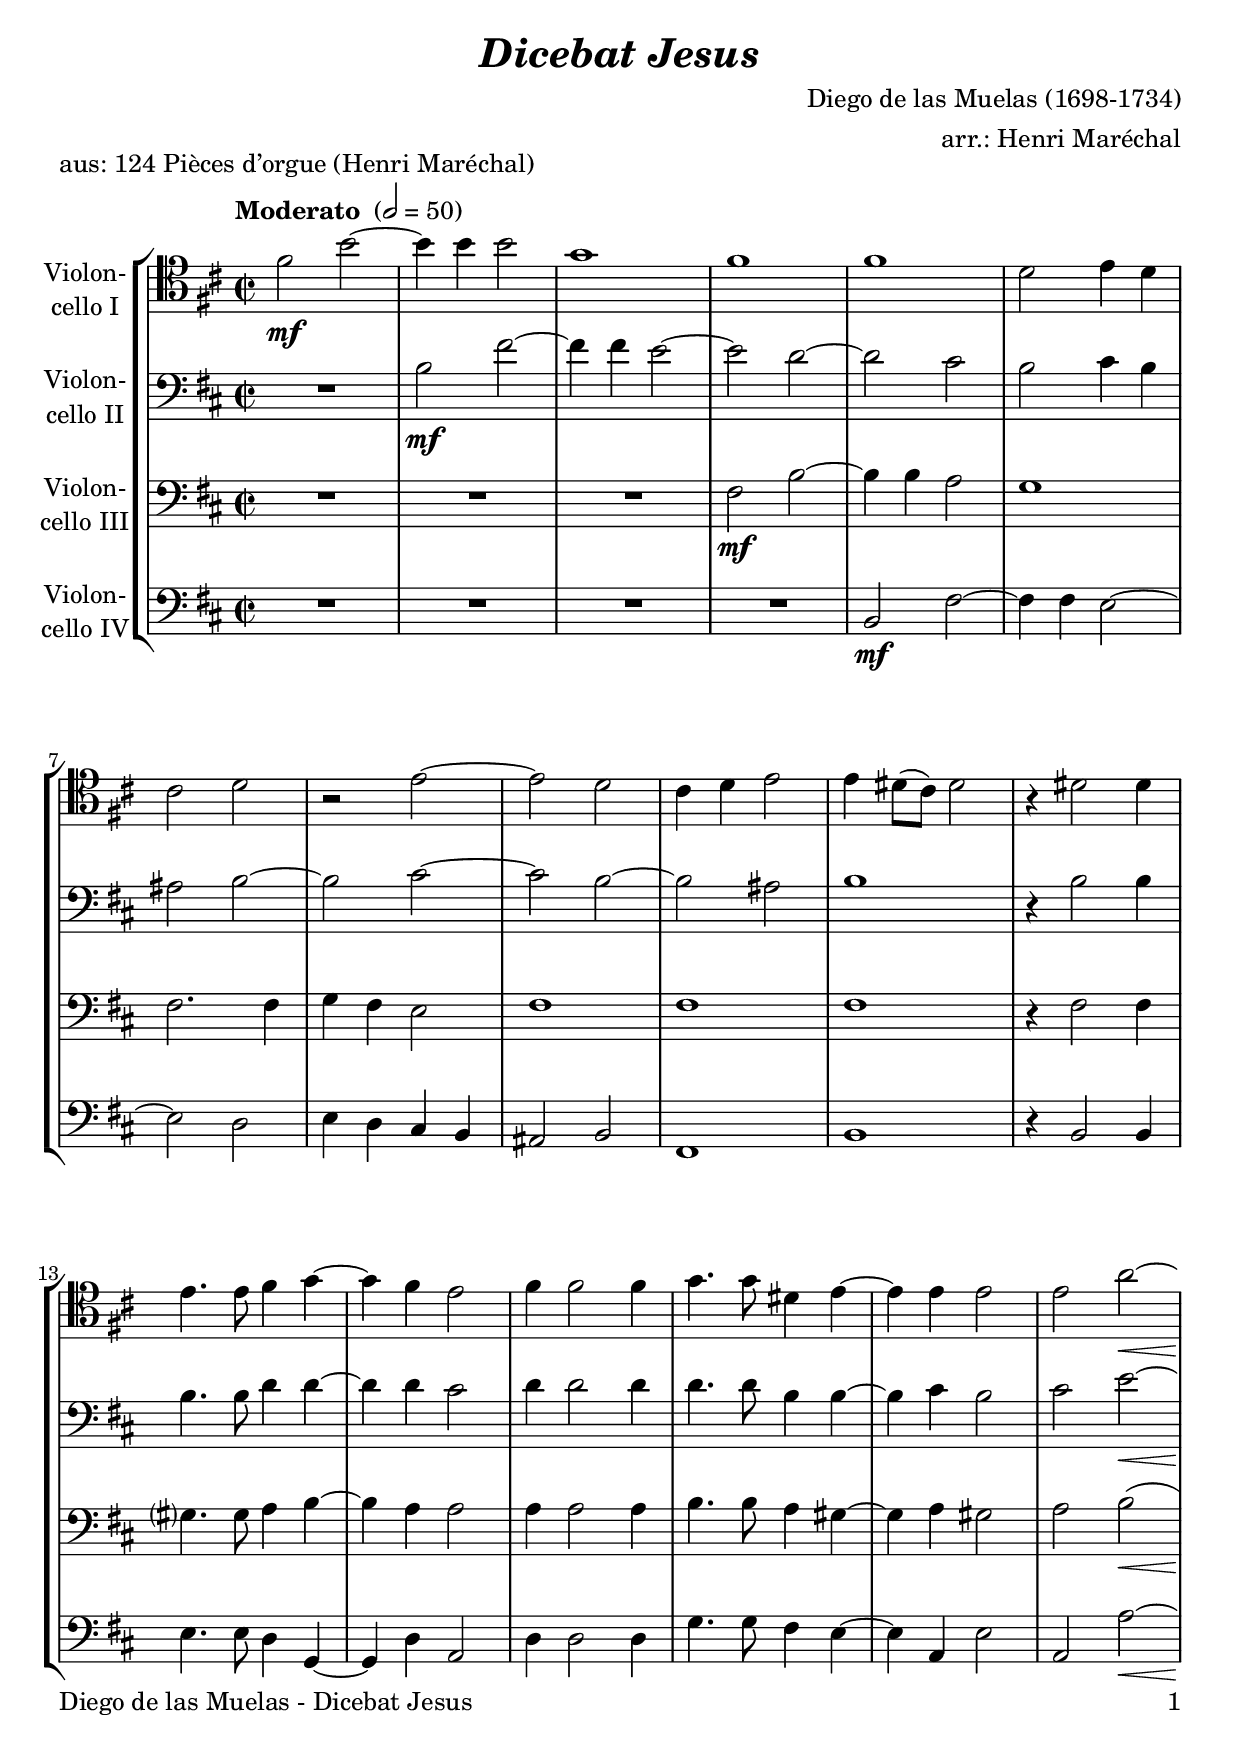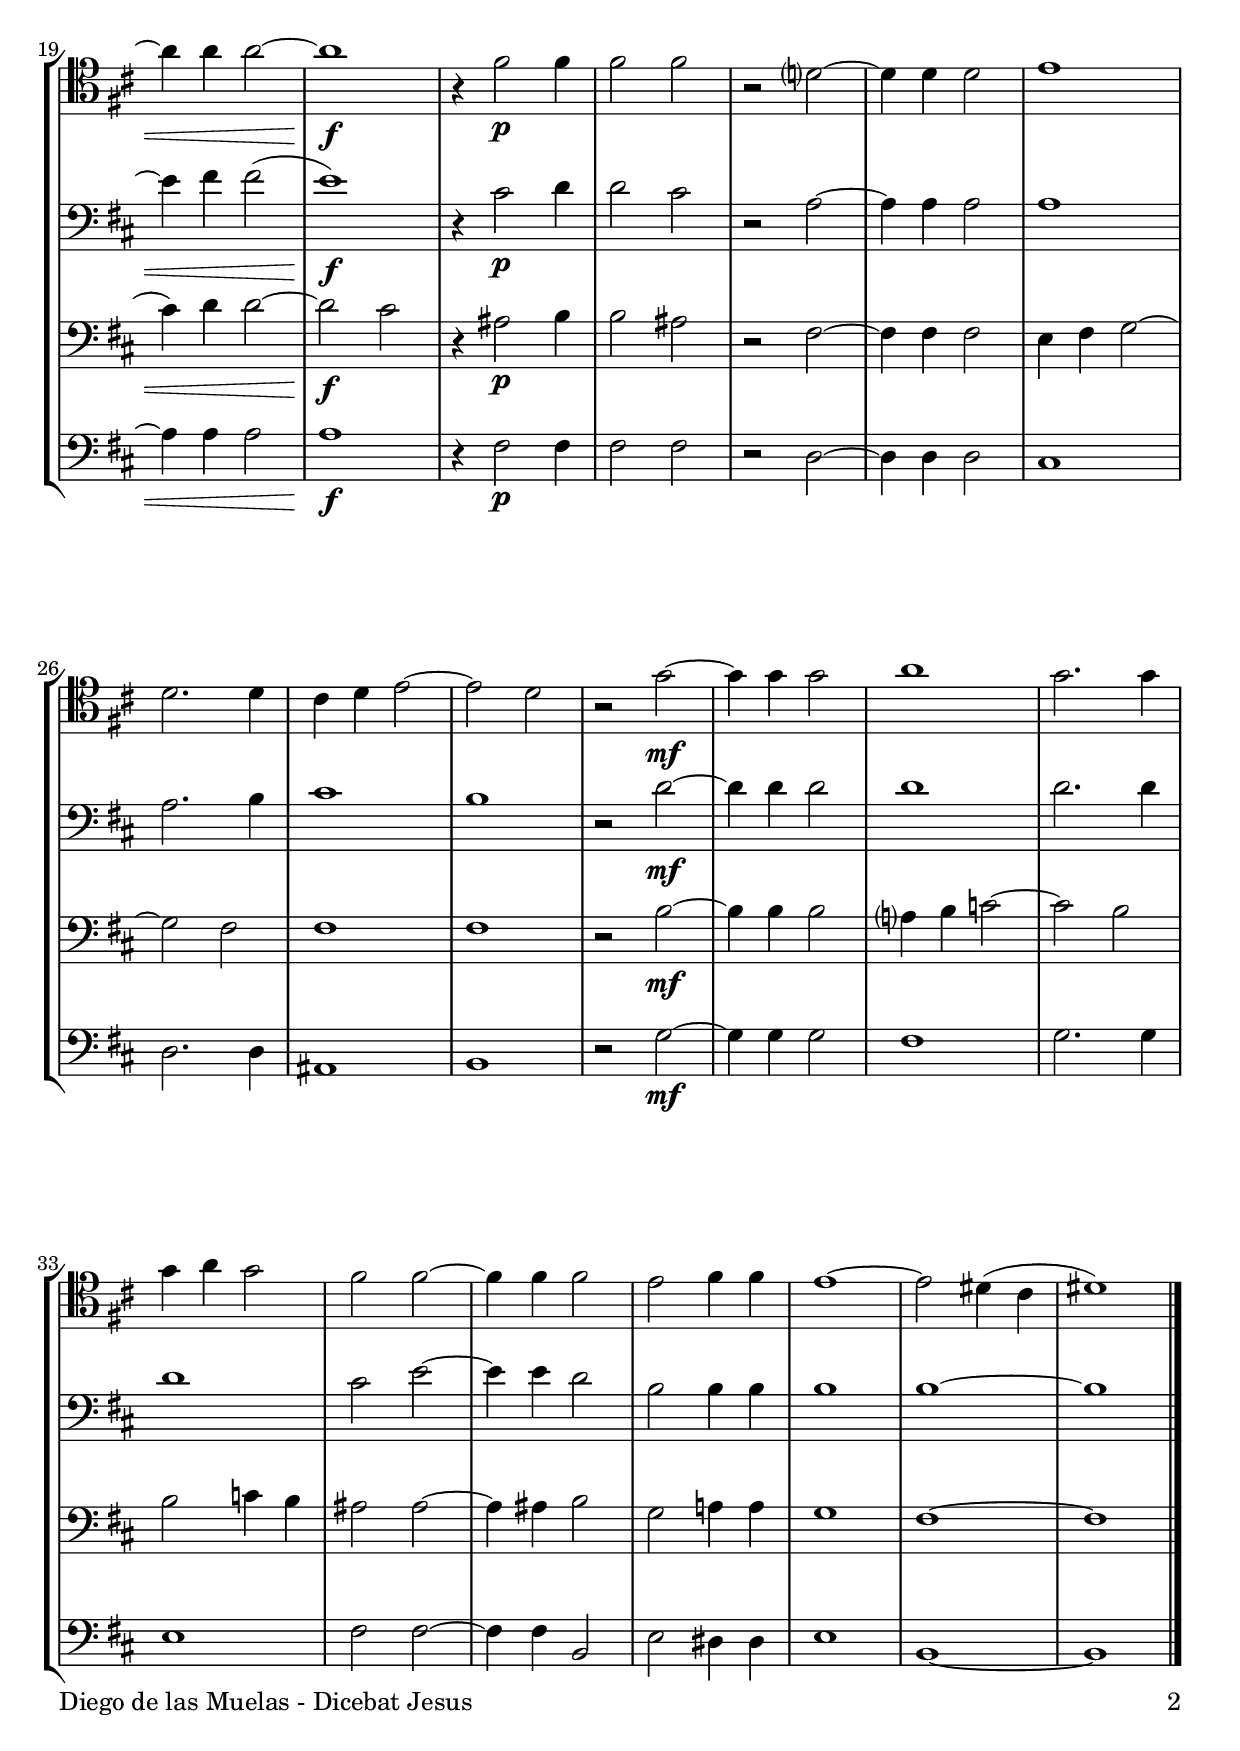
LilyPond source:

\version "2.18.2"
\include "deutsch.ly"
  
#(set-global-staff-size 22)

\header {
  title     = \markup \bold \italic "Dicebat Jesus"
  composer  = "Diego de las Muelas (1698-1734)"
  arranger  = "arr.: Henri Maréchal"
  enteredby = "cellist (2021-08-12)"
  piece     = "aus: 124 Pièces d’orgue (Henri Maréchal)"
}

voiceconsts = {
  \key d \minor
  \time 2/2
  \clef "bass"
%  \numericTimeSignature
  \compressEmptyMeasures
  % Set default beaming for all staves
%  \set Timing.beamExceptions = #'()
%  \set Timing.baseMoment     = #(ly:make-moment 1 2)
%  \set Timing.beatStructure  = #'(1 1 1 1)
  \tempo "Moderato " 2=50
}

micl = "clarinet"
mifl = "flute"
miob = "oboe"
mifh = "french horn"
misx = "tenor sax"
mist = "string ensemble 1"
miba = "cello"
%miba = "pizzicato strings"

daca = \mark \markup \box \italic "D.C."
pizz = \markup \bold \italic "pizz."
rall = \mark \markup \box \italic "rall."
rit  = \mark \markup \box \italic "riten."

va = \relative c'' {
  \voiceconsts 
  \clef "tenor"

  a2\mf d~
  d4 d d2
  b1
  a
  a
  f2 g4 f

  e2 f
  r g~
  g f
  e4 f g2
  g4 fis8( e) fis2
  r4 fis2 fis4

  g4. g8 a4 b~
  b a g2
  a4 a2 a4
  b4. b8 fis4 g~
  g g g2
  g c~\<

  c4 c c2~
  c1\!\f
  r4 a2\p a4
  a2 a
  r f?~
  f4 f f2
  g1

  f2. f4
  e f g2~
  g f
  r b~\mf
  b4 b b2
  c1
  b2. b4

  b c b2
  a a~
  a4 a a2
  g a4 a
  g1~
  g2 fis4( e
  fis1) \bar "|."
}

vb = \relative c' {
  \voiceconsts 

  R1
  d2\mf a'~
  a4 a g2~
  g f~
  f e
  d e4 d

  cis2 d~
  d e~
  e d~
  d cis
  d1
  r4 d2 d4

  d4. d8 f4 f~
  f f e2
  f4 f2 f4
  f4. f8 d4 d~
  d e d2
  e g~\<

  g4 a a2(
  g1)\!\f
  r4 e2\p f4
  f2 e
  r c~
  c4 c c2
  c1

  c2. d4
  e1
  d
  r2 f~\mf
  f4 f f2
  f1
  f2. f4

  f1
  e2 g~
  g4 g f2
  d d4 d
  d1
  d~
  d \bar "|."
}

vc = \relative c' {
  \voiceconsts 

  R1*3
  a2\mf d~
  d4 d c2
  b1

  a2. a4
  b a g2
  a1
  a
  a
  r4 a2 a4

  h?4. h8 c4 d~
  d c c2
  c4 c2 c4
  d4. d8 c4 h~
  h c h2
  c d(\<

  e4) f f2~
  f\!\f e
  r4 cis2\p d4
  d2 cis
  r a~
  a4 a a2
  g4 a b2~

  b a
  a1
  a
  r2 d~\mf
  d4 d d2
  c?4 d es2~
  es d

  d es4 d
  cis2 cis~
  cis4 cis d2
  b c!4 c
  b1
  a~
  a \bar "|."
}

vd = \relative c {
  \voiceconsts 

  R1*4
  d2\mf a'~
  a4 a g2~

  g f
  g4 f e d
  cis2 d
  a1
  d
  r4 d2 d4

  g4. g8 f4 b,~
  b f' c2
  f4 f2 f4
  b4. b8 a4 g~
  g c, g'2
  c, c'~\<

  c4 c c2
  c1\!\f
  r4 a2\p a4
  a2 a
  r f~
  f4 f f2
  e1

  f2. f4
  cis1
  d
  r2 b'~\mf
  b4 b b2
  a1
  b2. b4

  g1
  a2 a~
  a4 a d,2
  g fis4 fis
  g1
  d~
  d \bar "|."
}


music = \new StaffGroup <<
      \new Staff {
	\set Staff.midiInstrument = \miba
	\set Staff.instrumentName = \markup \center-column { "Violon-" "cello I" }
	\transpose d h, { \va }
      }

      \new Staff {
	\set Staff.midiInstrument = \miba
	\set Staff.instrumentName = \markup \center-column { "Violon-" "cello II" }
	\transpose d h, { \vb }
      }

      \new Staff {
	\set Staff.midiInstrument = \miba
	\set Staff.instrumentName = \markup \center-column { "Violon-" "cello III" }
	\transpose d h, { \vc }
      }

      \new Staff {
	\set Staff.midiInstrument = \miba
	\set Staff.instrumentName = \markup \center-column { "Violon-" "cello IV" }
	\transpose d h, { \vd }
      }
>>

\book {
   \paper {
    print-page-number = ##t
    print-first-page-number = ##t
    ragged-last-bottom = ##f
    oddHeaderMarkup = \markup \null
    evenHeaderMarkup = \markup \null
    oddFooterMarkup = \markup {
      \fill-line {
        \on-the-fly #print-page-number-check-first
        "Diego de las Muelas - Dicebat Jesus" \fromproperty #'page:page-number-string
      }
    }
    evenFooterMarkup = \oddFooterMarkup
  } \score {
    \music
    \layout {}
  }

  \score {
    \unfoldRepeats \music

    \midi {
      \context {
        \Score
      }
    }
  }
}